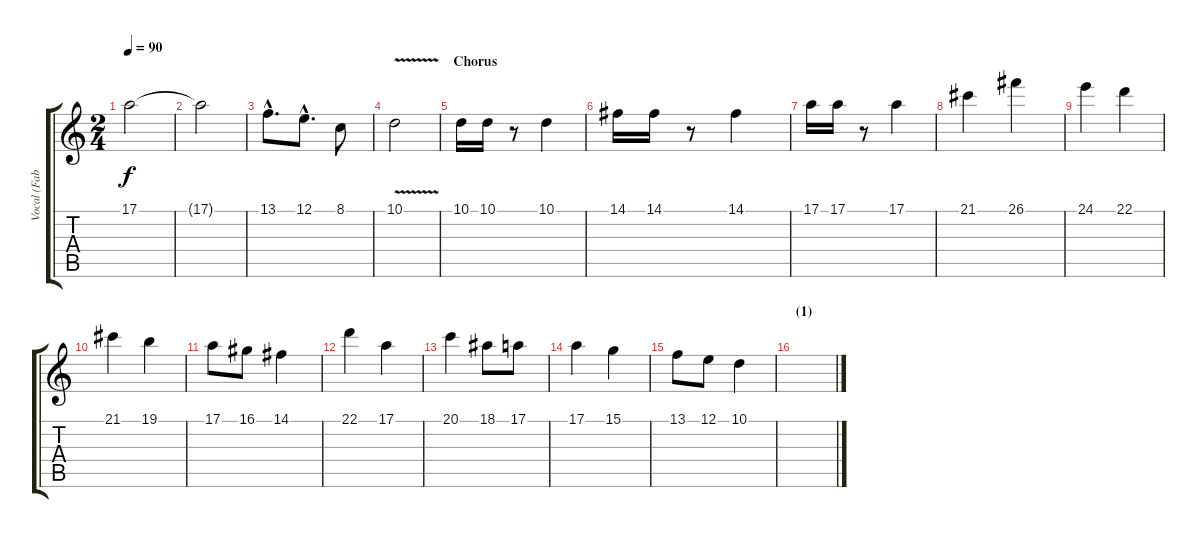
\track ("Vocal (Fabio Lione)" "Vocal (Fab") {instrument rockorgan}
\staff {score tabs}
\tuning (E4 B3 G3 D3 A2 E2) {hide}
\ts (2 4)
\tempo 90
\clef g2
\ks c
17.1.2{dy f} |
17.1{t}.2 |
13.1{hac}.8{d} 12.1{hac}.8{d} 8.1.8 |
10.1{v}.2 |
\section ("" "Chorus")
10.1.16 10.1.16 r.8 10.1.4 |
14.1.16 14.1.16 r.8 14.1.4 |
17.1.16 17.1.16 r.8 17.1.4 |
21.1.4 26.1.4 |
24.1.4 22.1.4 |
21.1.4 19.1.4 |
17.1.8 16.1.8 14.1.4 |
22.1.4 17.1.4 |
20.1.4 18.1.8 17.1.8 |
17.1.4 15.1.4 |
13.1.8 12.1.8 10.1.4 |
\section ("" "(1)")
